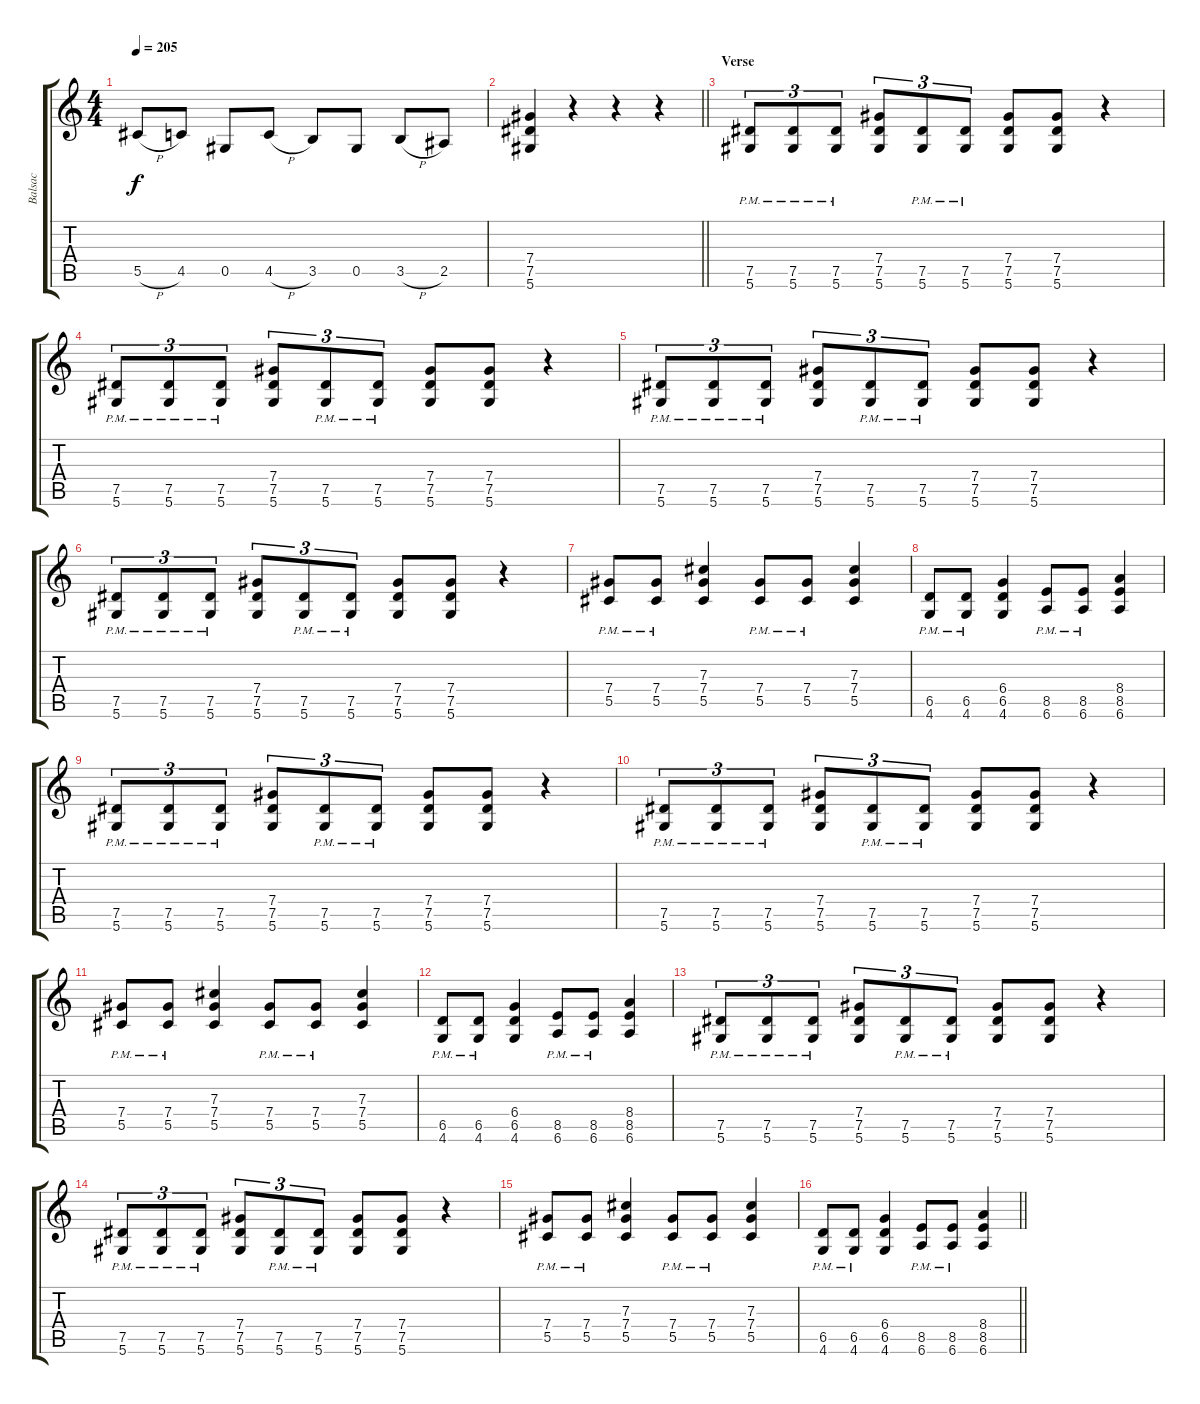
\track ("Balsac" "Balsac") {instrument overdrivenguitar}
\staff {score tabs}
\tuning (Eb4 Bb3 Gb3 Db3 Ab2 Eb2) {hide}
\ts (4 4)
\tempo 205
\clef g2
\ks c
5.5{h}.8{dy f} 4.5.8 0.5.8 4.5{h}.8 3.5.8 0.5.8 3.5{h}.8 2.5.8 |
\barLineRight lightlight
(7.4 7.5 5.6).4 r.4 r.4 r.4 |
\section ("" "Verse")
(7.5{pm} 5.6{pm}).8{tu (3 2)} (7.5{pm} 5.6{pm}).8{tu (3 2)} (7.5{pm} 5.6{pm}).8{tu (3 2)} (7.4 7.5 5.6).8{tu (3 2)} (7.5{pm} 5.6{pm}).8{tu (3 2)} (7.5{pm} 5.6{pm}).8{tu (3 2)} (7.4 7.5 5.6).8 (7.4 7.5 5.6).8 r.4 |
(7.5{pm} 5.6{pm}).8{tu (3 2)} (7.5{pm} 5.6{pm}).8{tu (3 2)} (7.5{pm} 5.6{pm}).8{tu (3 2)} (7.4 7.5 5.6).8{tu (3 2)} (7.5{pm} 5.6{pm}).8{tu (3 2)} (7.5{pm} 5.6{pm}).8{tu (3 2)} (7.4 7.5 5.6).8 (7.4 7.5 5.6).8 r.4 |
(7.5{pm} 5.6{pm}).8{tu (3 2)} (7.5{pm} 5.6{pm}).8{tu (3 2)} (7.5{pm} 5.6{pm}).8{tu (3 2)} (7.4 7.5 5.6).8{tu (3 2)} (7.5{pm} 5.6{pm}).8{tu (3 2)} (7.5{pm} 5.6{pm}).8{tu (3 2)} (7.4 7.5 5.6).8 (7.4 7.5 5.6).8 r.4 |
(7.5{pm} 5.6{pm}).8{tu (3 2)} (7.5{pm} 5.6{pm}).8{tu (3 2)} (7.5{pm} 5.6{pm}).8{tu (3 2)} (7.4 7.5 5.6).8{tu (3 2)} (7.5{pm} 5.6{pm}).8{tu (3 2)} (7.5{pm} 5.6{pm}).8{tu (3 2)} (7.4 7.5 5.6).8 (7.4 7.5 5.6).8 r.4 |
(7.4{pm} 5.5{pm}).8 (7.4{pm} 5.5{pm}).8 (7.3 7.4 5.5).4 (7.4{pm} 5.5{pm}).8 (7.4{pm} 5.5{pm}).8 (7.3 7.4 5.5).4 |
(6.5{pm} 4.6{pm}).8 (6.5{pm} 4.6{pm}).8 (6.4 6.5 4.6).4 (8.5{pm} 6.6{pm}).8 (8.5{pm} 6.6{pm}).8 (8.4 8.5 6.6).4 |
(7.5{pm} 5.6{pm}).8{tu (3 2)} (7.5{pm} 5.6{pm}).8{tu (3 2)} (7.5{pm} 5.6{pm}).8{tu (3 2)} (7.4 7.5 5.6).8{tu (3 2)} (7.5{pm} 5.6{pm}).8{tu (3 2)} (7.5{pm} 5.6{pm}).8{tu (3 2)} (7.4 7.5 5.6).8 (7.4 7.5 5.6).8 r.4 |
(7.5{pm} 5.6{pm}).8{tu (3 2)} (7.5{pm} 5.6{pm}).8{tu (3 2)} (7.5{pm} 5.6{pm}).8{tu (3 2)} (7.4 7.5 5.6).8{tu (3 2)} (7.5{pm} 5.6{pm}).8{tu (3 2)} (7.5{pm} 5.6{pm}).8{tu (3 2)} (7.4 7.5 5.6).8 (7.4 7.5 5.6).8 r.4 |
(7.4{pm} 5.5{pm}).8 (7.4{pm} 5.5{pm}).8 (7.3 7.4 5.5).4 (7.4{pm} 5.5{pm}).8 (7.4{pm} 5.5{pm}).8 (7.3 7.4 5.5).4 |
(6.5{pm} 4.6{pm}).8 (6.5{pm} 4.6{pm}).8 (6.4 6.5 4.6).4 (8.5{pm} 6.6{pm}).8 (8.5{pm} 6.6{pm}).8 (8.4 8.5 6.6).4 |
(7.5{pm} 5.6{pm}).8{tu (3 2)} (7.5{pm} 5.6{pm}).8{tu (3 2)} (7.5{pm} 5.6{pm}).8{tu (3 2)} (7.4 7.5 5.6).8{tu (3 2)} (7.5{pm} 5.6{pm}).8{tu (3 2)} (7.5{pm} 5.6{pm}).8{tu (3 2)} (7.4 7.5 5.6).8 (7.4 7.5 5.6).8 r.4 |
(7.5{pm} 5.6{pm}).8{tu (3 2)} (7.5{pm} 5.6{pm}).8{tu (3 2)} (7.5{pm} 5.6{pm}).8{tu (3 2)} (7.4 7.5 5.6).8{tu (3 2)} (7.5{pm} 5.6{pm}).8{tu (3 2)} (7.5{pm} 5.6{pm}).8{tu (3 2)} (7.4 7.5 5.6).8 (7.4 7.5 5.6).8 r.4 |
(7.4{pm} 5.5{pm}).8 (7.4{pm} 5.5{pm}).8 (7.3 7.4 5.5).4 (7.4{pm} 5.5{pm}).8 (7.4{pm} 5.5{pm}).8 (7.3 7.4 5.5).4 |
\barLineRight lightlight
(6.5{pm} 4.6{pm}).8 (6.5{pm} 4.6{pm}).8 (6.4 6.5 4.6).4 (8.5{pm} 6.6{pm}).8 (8.5{pm} 6.6{pm}).8 (8.4 8.5 6.6).4
